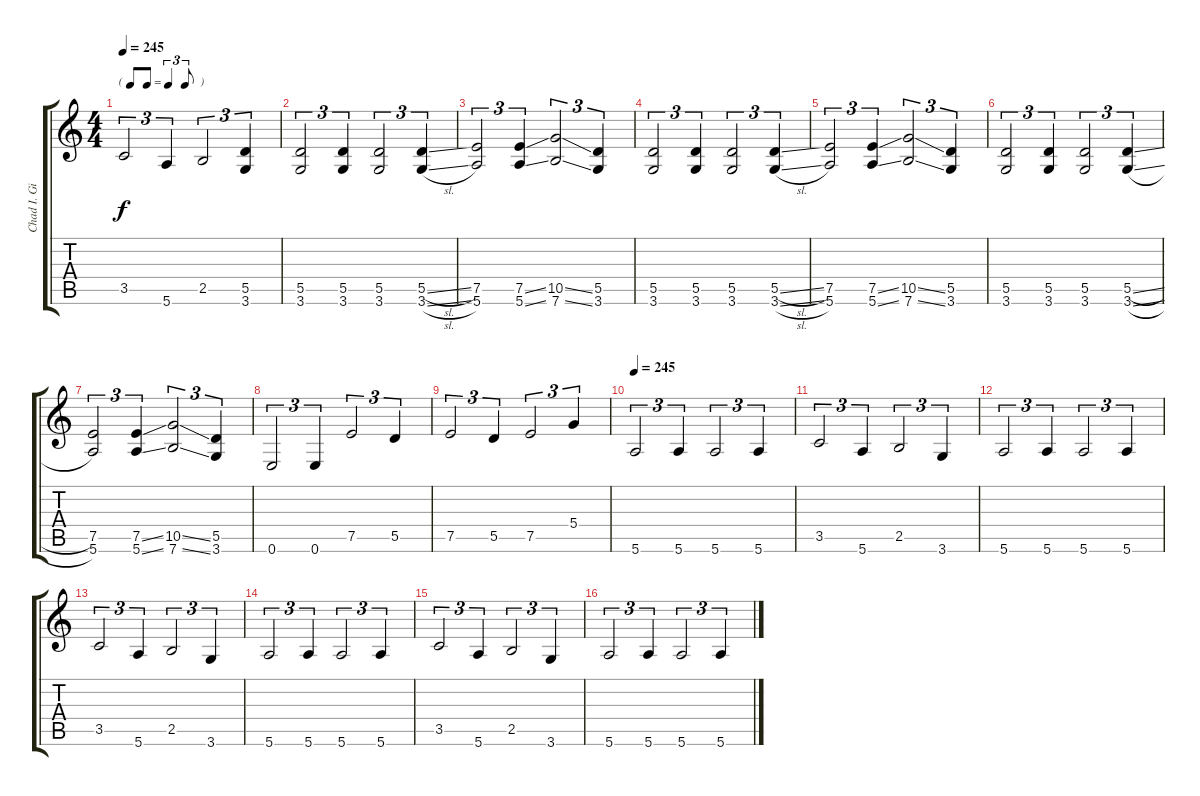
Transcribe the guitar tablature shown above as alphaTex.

\track ("Chad I. Ginsburg" "Chad I. Gi") {instrument acousticguitarsteel}
\staff {score tabs}
\tuning (E4 B3 G3 D3 A2 E2) {hide}
\ts (4 4)
\tf triplet8th
\tempo 245
\clef g2
\ks c
3.5.2{tu (3 2) dy f} 5.6.4{tu (3 2)} 2.5.2{tu (3 2)} (5.5 3.6).4{tu (3 2)} |
(5.5 3.6).2{tu (3 2)} (5.5 3.6).4{tu (3 2)} (5.5 3.6).2{tu (3 2)} (5.5{sl} 3.6{sl}).4{tu (3 2)} |
(7.5 5.6).2{tu (3 2)} (7.5{ss} 5.6{ss}).4{tu (3 2)} (10.5{ss} 7.6{ss}).2{tu (3 2)} (5.5 3.6).4{tu (3 2)} |
(5.5 3.6).2{tu (3 2)} (5.5 3.6).4{tu (3 2)} (5.5 3.6).2{tu (3 2)} (5.5{sl} 3.6{sl}).4{tu (3 2)} |
(7.5 5.6).2{tu (3 2)} (7.5{ss} 5.6{ss}).4{tu (3 2)} (10.5{ss} 7.6{ss}).2{tu (3 2)} (5.5 3.6).4{tu (3 2)} |
(5.5 3.6).2{tu (3 2)} (5.5 3.6).4{tu (3 2)} (5.5 3.6).2{tu (3 2)} (5.5{sl} 3.6{sl}).4{tu (3 2)} |
(7.5 5.6).2{tu (3 2)} (7.5{ss} 5.6{ss}).4{tu (3 2)} (10.5{ss} 7.6{ss}).2{tu (3 2)} (5.5 3.6).4{tu (3 2)} |
0.6.2{tu (3 2)} 0.6.4{tu (3 2)} 7.5.2{tu (3 2)} 5.5.4{tu (3 2)} |
7.5.2{tu (3 2)} 5.5.4{tu (3 2)} 7.5.2{tu (3 2)} 5.4.4{tu (3 2)} |
\tempo 245
5.6.2{tu (3 2)} 5.6.4{tu (3 2)} 5.6.2{tu (3 2)} 5.6.4{tu (3 2)} |
3.5.2{tu (3 2)} 5.6.4{tu (3 2)} 2.5.2{tu (3 2)} 3.6.4{tu (3 2)} |
5.6.2{tu (3 2)} 5.6.4{tu (3 2)} 5.6.2{tu (3 2)} 5.6.4{tu (3 2)} |
3.5.2{tu (3 2)} 5.6.4{tu (3 2)} 2.5.2{tu (3 2)} 3.6.4{tu (3 2)} |
5.6.2{tu (3 2)} 5.6.4{tu (3 2)} 5.6.2{tu (3 2)} 5.6.4{tu (3 2)} |
3.5.2{tu (3 2)} 5.6.4{tu (3 2)} 2.5.2{tu (3 2)} 3.6.4{tu (3 2)} |
5.6.2{tu (3 2)} 5.6.4{tu (3 2)} 5.6.2{tu (3 2)} 5.6.4{tu (3 2)}
